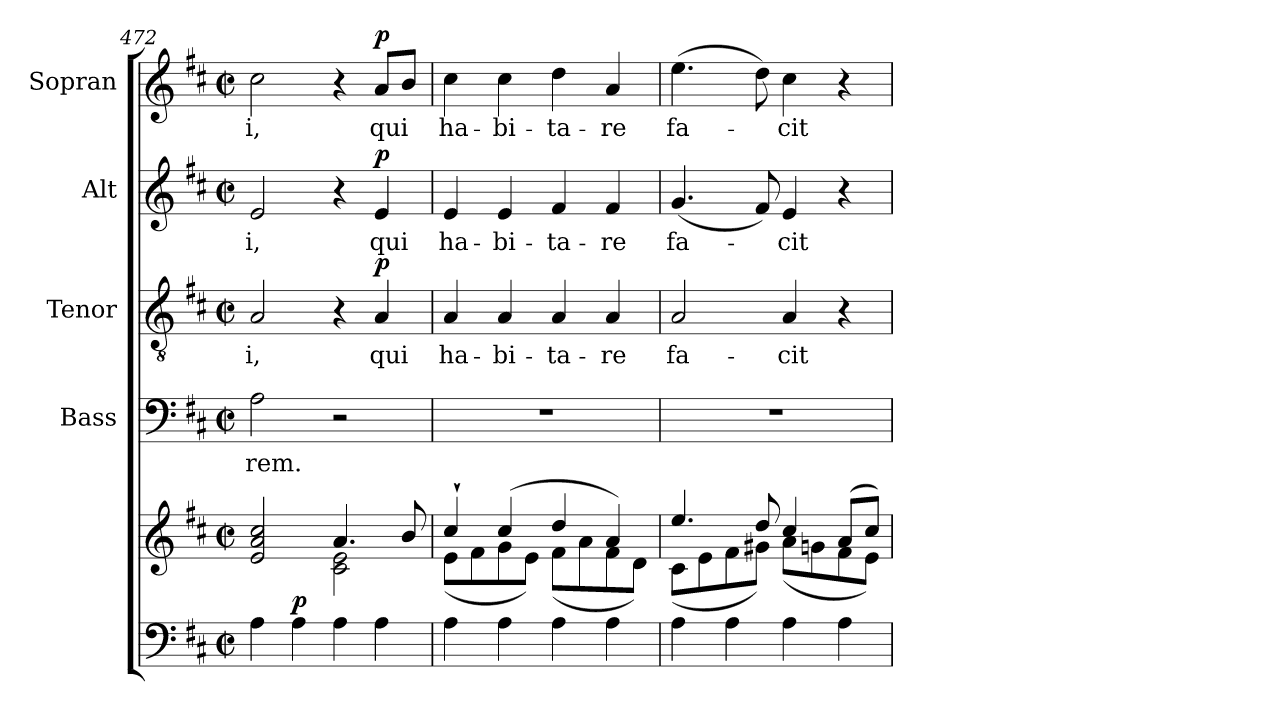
**kern	**kern	**dynam	**kern	**text	**kern	**text	**dynam	**kern	**text	**dynam	**kern	**text	**dynam
*part5	*part5	*part5	*part4	*part4	*part3	*part3	*part3	*part2	*part2	*part2	*part1	*part1	*part1
*staff6	*staff5	*staff5/6	*staff4	*staff4	*staff3	*staff3	*staff3	*staff2	*staff2	*staff2	*staff1	*staff1	*staff1
*	*	*	*I"Bass	*	*I"Tenor	*	*	*I"Alt	*	*	*I"Sopran	*	*
*	*	*	*I'B.	*	*I'T.	*	*	*I'A.	*	*	*I'S.	*	*
*clefF4	*clefG2	*	*clefF4	*	*clefGv2	*	*	*clefG2	*	*	*clefG2	*	*
*k[f#c#]	*k[f#c#]	*	*k[f#c#]	*	*k[f#c#]	*	*	*k[f#c#]	*	*	*k[f#c#]	*	*
*D:	*D:	*	*D:	*	*D:	*	*	*D:	*	*	*D:	*	*
*M2/2	*M2/2	*	*M2/2	*	*M2/2	*	*	*M2/2	*	*	*M2/2	*	*
*met(c|)	*met(c|)	*	*met(c|)	*	*met(c|)	*	*	*met(c|)	*	*	*met(c|)	*	*
=472	=472	=472	=472	=472	=472	=472	=472	=472	=472	=472	=472	=472	=472
*	*^	*	*	*	*	*	*	*	*	*	*	*	*
!	!	!	!	!	!LO:LY:b	!	!LO:LY:b	!	!	!LO:LY:b	!	!	!LO:LY:b	!
4A\	2e/ 2a/ 2cc#/	2ryy	.	2A\	-rem.	2A/	-i,	.	2e/	-i,	.	2cc#\	-i,	.
!	!	!	!LO:DY:a=2	!	!	!	!	!	!	!	!	!	!	!
4A\	.	.	p	.	.	.	.	.	.	.	.	.	.	.
4A\	4.a/	2c#\ 2e\	.	2r	.	4r	.	.	4r	.	.	4r	.	.
!	!	!	!	!	!	!	!LO:LY:b	!LO:DY:a	!	!LO:LY:b	!LO:DY:a	!	!LO:LY:b	!LO:DY:a
4A\	.	.	.	.	.	4A/	qui	p	4e/	qui	p	8a/L	qui	p
.	8b/	.	.	.	.	.	.	.	.	.	.	8b/J	.	.
=473	=473	=473	=473	=473	=473	=473	=473	=473	=473	=473	=473	=473	=473	=473
!	!	!	!	!	!	!	!LO:LY:b	!	!	!LO:LY:b	!	!	!LO:LY:b	!
4A\	4cc#`>/	(<8e\L	.	1r	.	4A/	ha-	.	4e/	ha-	.	4cc#\	ha-	.
.	.	8f#\	.	.	.	.	.	.	.	.	.	.	.	.
!	!	!	!	!	!	!	!LO:LY:b	!	!	!LO:LY:b	!	!	!LO:LY:b	!
4A\	(>4cc#/	8g\	.	.	.	4A/	-bi-	.	4e/	-bi-	.	4cc#\	-bi-	.
.	.	8e\J)	.	.	.	.	.	.	.	.	.	.	.	.
!	!	!	!	!	!	!	!LO:LY:b	!	!	!LO:LY:b	!	!	!LO:LY:b	!
4A\	4dd/	(<8f#\L	.	.	.	4A/	-ta-	.	4f#/	-ta-	.	4dd\	-ta-	.
.	.	8a\	.	.	.	.	.	.	.	.	.	.	.	.
!	!	!	!	!	!	!	!LO:LY:b	!	!	!LO:LY:b	!	!	!LO:LY:b	!
4A\	4a/)	8f#\	.	.	.	4A/	-re	.	4f#/	-re	.	4a/	-re	.
.	.	8d\J)	.	.	.	.	.	.	.	.	.	.	.	.
!!LO:PB:g=z
=474	=474	=474	=474	=474	=474	=474	=474	=474	=474	=474	=474	=474	=474	=474
!	!	!	!	!	!	!	!LO:LY:b	!	!	!LO:LY:b	!	!	!LO:LY:b	!
4A\	4.ee/	(<8c#\L	.	1r	.	2A/	fa-	.	(<4.g/	fa-	.	(>4.ee\	fa-	.
.	.	8e\	.	.	.	.	.	.	.	.	.	.	.	.
4A\	.	8f#\	.	.	.	.	.	.	.	.	.	.	.	.
.	8dd/	8g#X\J)	.	.	.	.	.	.	8f#/)	.	.	8dd\)	.	.
!	!	!	!	!	!	!	!LO:LY:b	!	!	!LO:LY:b	!	!	!LO:LY:b	!
4A\	4cc#/	(<8a\L	.	.	.	4A/	-cit	.	4e/	-cit	.	4cc#\	-cit	.
.	.	8gn\	.	.	.	.	.	.	.	.	.	.	.	.
4A\	(>8a/L	8f#\	.	.	.	4r	.	.	4r	.	.	4r	.	.
.	8cc#/J)	8e\J)	.	.	.	.	.	.	.	.	.	.	.	.
*	*v	*v	*	*	*	*	*	*	*	*	*	*	*	*
=	=	=	=	=	=	=	=	=	=	=	=	=	=
*-	*-	*-	*-	*-	*-	*-	*-	*-	*-	*-	*-	*-	*-
